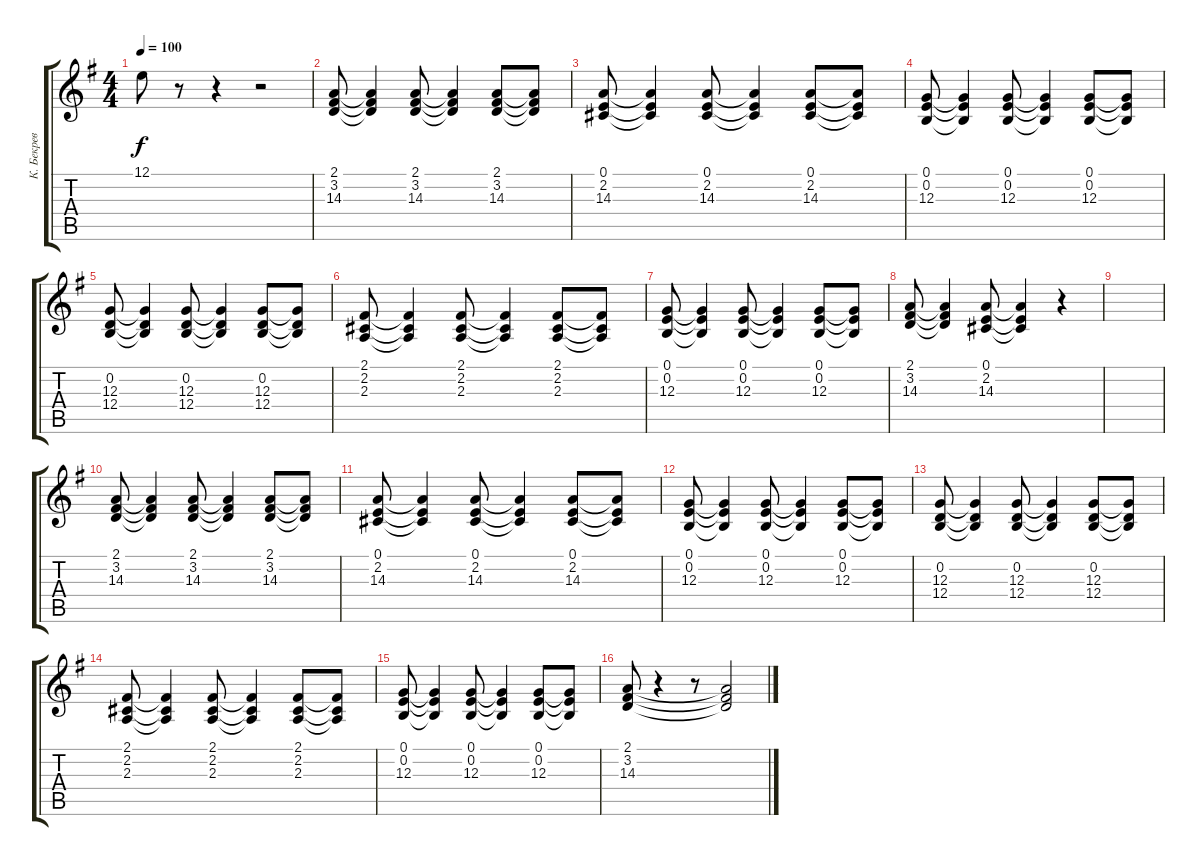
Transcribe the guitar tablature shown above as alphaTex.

\track ("К. Бекрев (П. рука)" "К. Бекрев ") {instrument synthbrass1}
\staff {score tabs}
\tuning (E4 B3 G3 D3 A2 E2) {hide}
\ts (4 4)
\tempo 100
\clef g2
\ks g
12.1.8{dy f} r.8 r.4 r.2 |
(2.1 3.2 14.3).8 (2.1{t} 3.2{t} 14.3{t}).4 (2.1 3.2 14.3).8 (2.1{t} 3.2{t} 14.3{t}).4 (2.1 3.2 14.3).8 (2.1{t} 3.2{t} 14.3{t}).8 |
(0.1 2.2 14.3).8 (0.1{t} 2.2{t} 14.3{t}).4 (0.1 2.2 14.3).8 (0.1{t} 2.2{t} 14.3{t}).4 (0.1 2.2 14.3).8 (0.1{t} 2.2{t} 14.3{t}).8 |
(0.1 0.2 12.3).8 (0.1{t} 0.2{t} 12.3{t}).4 (0.1 0.2 12.3).8 (0.1{t} 0.2{t} 12.3{t}).4 (0.1 0.2 12.3).8 (0.1{t} 0.2{t} 12.3{t}).8 |
(0.2 12.3 12.4).8 (0.2{t} 12.3{t} 12.4{t}).4 (0.2 12.3 12.4).8 (0.2{t} 12.3{t} 12.4{t}).4 (0.2 12.3 12.4).8 (0.2{t} 12.3{t} 12.4{t}).8 |
(2.1 2.2 2.3).8 (2.1{t} 2.2{t} 2.3{t}).4 (2.1 2.2 2.3).8 (2.1{t} 2.2{t} 2.3{t}).4 (2.1 2.2 2.3).8 (2.1{t} 2.2{t} 2.3{t}).8 |
(0.1 0.2 12.3).8 (0.1{t} 0.2{t} 12.3{t}).4 (0.1 0.2 12.3).8 (0.1{t} 0.2{t} 12.3{t}).4 (0.1 0.2 12.3).8 (0.1{t} 0.2{t} 12.3{t}).8 |
(2.1 3.2 14.3).8 (2.1{t} 3.2{t} 14.3{t}).4 (0.1 2.2 14.3).8 (0.1{t} 2.2{t} 14.3{t}).4 r.4 |
|
(2.1 3.2 14.3).8 (2.1{t} 3.2{t} 14.3{t}).4 (2.1 3.2 14.3).8 (2.1{t} 3.2{t} 14.3{t}).4 (2.1 3.2 14.3).8 (2.1{t} 3.2{t} 14.3{t}).8 |
(0.1 2.2 14.3).8 (0.1{t} 2.2{t} 14.3{t}).4 (0.1 2.2 14.3).8 (0.1{t} 2.2{t} 14.3{t}).4 (0.1 2.2 14.3).8 (0.1{t} 2.2{t} 14.3{t}).8 |
(0.1 0.2 12.3).8 (0.1{t} 0.2{t} 12.3{t}).4 (0.1 0.2 12.3).8 (0.1{t} 0.2{t} 12.3{t}).4 (0.1 0.2 12.3).8 (0.1{t} 0.2{t} 12.3{t}).8 |
(0.2 12.3 12.4).8 (0.2{t} 12.3{t} 12.4{t}).4 (0.2 12.3 12.4).8 (0.2{t} 12.3{t} 12.4{t}).4 (0.2 12.3 12.4).8 (0.2{t} 12.3{t} 12.4{t}).8 |
(2.1 2.2 2.3).8 (2.1{t} 2.2{t} 2.3{t}).4 (2.1 2.2 2.3).8 (2.1{t} 2.2{t} 2.3{t}).4 (2.1 2.2 2.3).8 (2.1{t} 2.2{t} 2.3{t}).8 |
(0.1 0.2 12.3).8 (0.1{t} 0.2{t} 12.3{t}).4 (0.1 0.2 12.3).8 (0.1{t} 0.2{t} 12.3{t}).4 (0.1 0.2 12.3).8 (0.1{t} 0.2{t} 12.3{t}).8 |
(2.1 3.2 14.3).8 r.4 r.8 (2.1{t} 3.2{t} 14.3{t}).2
